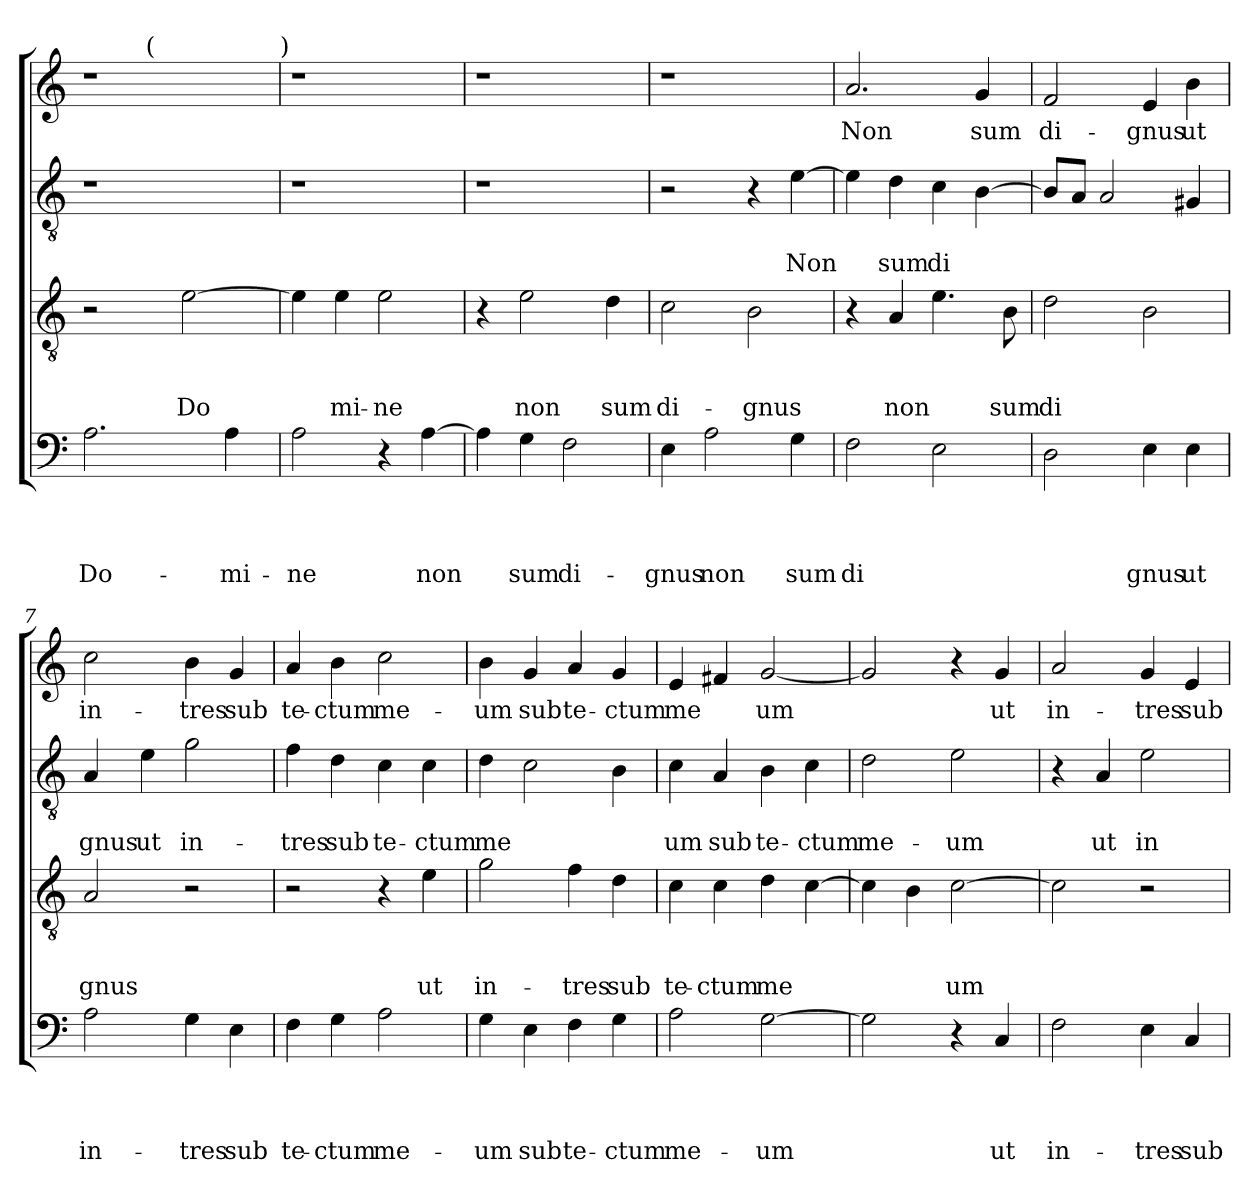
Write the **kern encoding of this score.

**kern	**text	**text	**text	**text	**kern	**text	**text	**text	**kern	**text	**text	**kern	**text
*part4	*part4	*part4	*part4	*part4	*part3	*part3	*part3	*part3	*part2	*part2	*part2	*part1	*part1
*staff4	*staff4	*staff4	*staff4	*staff4	*staff3	*staff3	*staff3	*staff3	*staff2	*staff2	*staff2	*staff1	*staff1
*clefF4	*	*	*	*	*clefGv2	*	*	*	*clefGv2	*	*	*clefG2	*
*k[]	*	*	*	*	*k[]	*	*	*	*k[]	*	*	*k[]	*
*C:	*	*	*	*	*C:	*	*	*	*C:	*	*	*C:	*
=1	=1	=1	=1	=1	=1	=1	=1	=1	=1	=1	=1	=1	=1
!	!	!	!	!LO:LY:b	!	!	!	!	!	!	!	!	!
*	*	*	*	*	*	*	*	*	*	*	*	*^	*
2.A\	.	.	.	Do-	2r	.	.	.	1r	.	.	1r	4ryy	.
.	.	.	.	.	.	.	.	.	.	.	.	.	16ryy	.
*	*	*	*	*	*	*	*	*	*	*	*	*MM100	*	*
!	!	!	!	!	!	!	!	!	!	!	!	!	!LO:TX:a:t=(	!
.	.	.	.	.	.	.	.	.	.	.	.	.	2ryy	.
!	!	!	!	!	!	!	!	!LO:LY:b	!	!	!	!	!	!
.	.	.	.	.	[>2e\	.	.	Do	.	.	.	.	.	.
!	!	!	!	!LO:LY:b	!	!	!	!	!	!	!	!	!	!
4A\	.	.	.	-mi-	.	.	.	.	.	.	.	.	.	.
.	.	.	.	.	.	.	.	.	.	.	.	.	8.ryy	.
!	!	!	!	!	!	!	!	!	!	!	!	!LO:TX:a:t=)	!	!
=2	=2	=2	=2	=2	=2	=2	=2	=2	=2	=2	=2	=2	=2	=2
!	!	!	!	!LO:LY:b	!	!	!	!	!	!	!	!	!	!
*	*	*	*	*	*	*	*	*	*	*	*	*v	*v	*
2A\	.	.	.	-ne	4e\]	.	.	.	1r	.	.	1r	.
!	!	!	!	!	!	!	!	!LO:LY:b	!	!	!	!	!
.	.	.	.	.	4e\	.	.	mi-	.	.	.	.	.
!	!	!	!	!	!	!	!	!LO:LY:b	!	!	!	!	!
4r	.	.	.	.	2e\	.	.	-ne	.	.	.	.	.
!	!	!	!	!LO:LY:b	!	!	!	!	!	!	!	!	!
[>4A\	.	.	.	non	.	.	.	.	.	.	.	.	.
=3	=3	=3	=3	=3	=3	=3	=3	=3	=3	=3	=3	=3	=3
4A\]	.	.	.	.	4r	.	.	.	1r	.	.	1r	.
!	!	!	!	!LO:LY:b	!	!	!	!LO:LY:b	!	!	!	!	!
4G\	.	.	.	sum	2e\	.	.	non	.	.	.	.	.
!	!	!	!	!LO:LY:b	!	!	!	!	!	!	!	!	!
2F\	.	.	.	di-	.	.	.	.	.	.	.	.	.
!	!	!	!	!	!	!	!	!LO:LY:b	!	!	!	!	!
.	.	.	.	.	4d\	.	.	sum	.	.	.	.	.
=4	=4	=4	=4	=4	=4	=4	=4	=4	=4	=4	=4	=4	=4
!	!	!	!	!LO:LY:b	!	!	!	!LO:LY:b	!	!	!	!	!
4E\	.	.	.	-gnus	2c\	.	.	di-	2r	.	.	1r	.
!	!	!	!	!LO:LY:b	!	!	!	!	!	!	!	!	!
2A\	.	.	.	non	.	.	.	.	.	.	.	.	.
!	!	!	!	!	!	!	!	!LO:LY:b	!	!	!	!	!
.	.	.	.	.	2B\	.	.	-gnus	4r	.	.	.	.
!	!	!	!	!LO:LY:b	!	!	!	!	!	!	!LO:LY:b	!	!
4G\	.	.	.	sum	.	.	.	.	[>4e\	.	Non	.	.
=5	=5	=5	=5	=5	=5	=5	=5	=5	=5	=5	=5	=5	=5
!	!	!	!	!LO:LY:b	!	!	!	!	!	!	!	!	!LO:LY:b
2F\	.	.	.	di	4r	.	.	.	4e\]	.	.	2.a/	Non
!	!	!	!	!	!	!	!	!LO:LY:b	!	!	!LO:LY:b	!	!
.	.	.	.	.	4A/	.	.	non	4d\	.	sum	.	.
!	!	!	!	!	!	!	!	!	!	!	!LO:LY:b	!	!
2E\	.	.	.	.	4.e\	.	.	.	4c\	.	di	.	.
!	!	!	!	!	!	!	!	!	!	!	!	!	!LO:LY:b
.	.	.	.	.	.	.	.	.	[>4B\	.	.	4g/	sum
!	!	!	!	!	!	!	!	!LO:LY:b	!	!	!	!	!
.	.	.	.	.	8B\	.	.	sum	.	.	.	.	.
=6	=6	=6	=6	=6	=6	=6	=6	=6	=6	=6	=6	=6	=6
!	!	!	!	!	!	!	!	!LO:LY:b	!	!	!	!	!LO:LY:b
2D\	.	.	.	.	2d\	.	.	di	8B/L]	.	.	2f/	di-
.	.	.	.	.	.	.	.	.	8A/J	.	.	.	.
.	.	.	.	.	.	.	.	.	2A/	.	.	.	.
!	!	!	!	!LO:LY:b	!	!	!	!	!	!	!	!	!LO:LY:b
4E\	.	.	.	gnus	2B\	.	.	.	.	.	.	4e/	-gnus
!	!	!	!	!LO:LY:b	!	!	!	!	!	!	!	!	!LO:LY:b
4E\	.	.	.	ut	.	.	.	.	4G#X/	.	.	4b\	ut
=7	=7	=7	=7	=7	=7	=7	=7	=7	=7	=7	=7	=7	=7
!	!	!	!	!LO:LY:b	!	!	!	!LO:LY:b	!	!	!LO:LY:b	!	!LO:LY:b
2A\	.	.	.	in-	2A/	.	.	gnus	4A/	.	gnus	2cc\	in-
!	!	!	!	!	!	!	!	!	!	!	!LO:LY:b	!	!
.	.	.	.	.	.	.	.	.	4e\	.	ut	.	.
!	!	!	!	!LO:LY:b	!	!	!	!	!	!	!LO:LY:b	!	!LO:LY:b
4G\	.	.	.	-tres	2r	.	.	.	2g\	.	in-	4b\	-tres
!	!	!	!	!LO:LY:b	!	!	!	!	!	!	!	!	!LO:LY:b
4E\	.	.	.	sub	.	.	.	.	.	.	.	4g/	sub
=8	=8	=8	=8	=8	=8	=8	=8	=8	=8	=8	=8	=8	=8
!	!	!	!	!LO:LY:b	!	!	!	!	!	!	!LO:LY:b	!	!LO:LY:b
4F\	.	.	.	te-	2r	.	.	.	4f\	.	-tres	4a/	te-
!	!	!	!	!LO:LY:b	!	!	!	!	!	!	!LO:LY:b	!	!LO:LY:b
4G\	.	.	.	-ctum	.	.	.	.	4d\	.	sub	4b\	-ctum
!	!	!	!	!LO:LY:b	!	!	!	!	!	!	!LO:LY:b	!	!LO:LY:b
2A\	.	.	.	me-	4r	.	.	.	4c\	.	te-	2cc\	me-
!	!	!	!	!	!	!	!	!LO:LY:b	!	!	!LO:LY:b	!	!
.	.	.	.	.	4e\	.	.	ut	4c\	.	-ctum	.	.
!!LO:LB:g=z
=9	=9	=9	=9	=9	=9	=9	=9	=9	=9	=9	=9	=9	=9
!	!	!	!	!LO:LY:b	!	!	!	!LO:LY:b	!	!	!LO:LY:b	!	!LO:LY:b
4G\	.	.	.	-um	2g\	.	.	in-	4d\	.	me	4b\	-um
!	!	!	!	!LO:LY:b	!	!	!	!	!	!	!	!	!LO:LY:b
4E\	.	.	.	sub	.	.	.	.	2c\	.	.	4g/	sub
!	!	!	!	!LO:LY:b	!	!	!	!LO:LY:b	!	!	!	!	!LO:LY:b
4F\	.	.	.	te-	4f\	.	.	-tres	.	.	.	4a/	te-
!	!	!	!	!LO:LY:b	!	!	!	!LO:LY:b	!	!	!	!	!LO:LY:b
4G\	.	.	.	-ctum	4d\	.	.	sub	4B\	.	.	4g/	-ctum
=10	=10	=10	=10	=10	=10	=10	=10	=10	=10	=10	=10	=10	=10
!	!	!	!	!LO:LY:b	!	!	!	!LO:LY:b	!	!	!LO:LY:b	!	!LO:LY:b
2A\	.	.	.	me-	4c\	.	.	te-	4c\	.	um	4e/	me
!	!	!	!	!	!	!	!	!LO:LY:b	!	!	!LO:LY:b	!	!
.	.	.	.	.	4c\	.	.	-ctum	4A/	.	sub	4f#X/	.
!	!	!	!	!LO:LY:b	!	!	!	!LO:LY:b	!	!	!LO:LY:b	!	!LO:LY:b
[>2G\	.	.	.	-um	4d\	.	.	me	4B\	.	te-	[<2g/	um
!	!	!	!	!	!	!	!	!	!	!	!LO:LY:b	!	!
.	.	.	.	.	[>4c\	.	.	.	4c\	.	-ctum	.	.
=11	=11	=11	=11	=11	=11	=11	=11	=11	=11	=11	=11	=11	=11
!	!	!	!	!	!	!	!	!	!	!	!LO:LY:b	!	!
2G\]	.	.	.	.	4c\]	.	.	.	2d\	.	me-	2g/]	.
.	.	.	.	.	4B\	.	.	.	.	.	.	.	.
!	!	!	!	!	!	!	!	!LO:LY:b	!	!	!LO:LY:b	!	!
4r	.	.	.	.	[>2c\	.	.	um	2e\	.	-um	4r	.
!	!	!	!	!LO:LY:b	!	!	!	!	!	!	!	!	!LO:LY:b
4C/	.	.	.	ut	.	.	.	.	.	.	.	4g/	ut
=12	=12	=12	=12	=12	=12	=12	=12	=12	=12	=12	=12	=12	=12
!	!	!	!	!LO:LY:b	!	!	!	!	!	!	!	!	!LO:LY:b
2F\	.	.	.	in-	2c\]	.	.	.	4r	.	.	2a/	in-
!	!	!	!	!	!	!	!	!	!	!	!LO:LY:b	!	!
.	.	.	.	.	.	.	.	.	4A/	.	ut	.	.
!	!	!	!	!LO:LY:b	!	!	!	!	!	!	!LO:LY:b	!	!LO:LY:b
4E\	.	.	.	-tres	2r	.	.	.	2e\	.	in-	4g/	-tres
!	!	!	!	!LO:LY:b	!	!	!	!	!	!	!	!	!LO:LY:b
4C/	.	.	.	sub	.	.	.	.	.	.	.	4e/	sub
=	=	=	=	=	=	=	=	=	=	=	=	=	=
*-	*-	*-	*-	*-	*-	*-	*-	*-	*-	*-	*-	*-	*-
